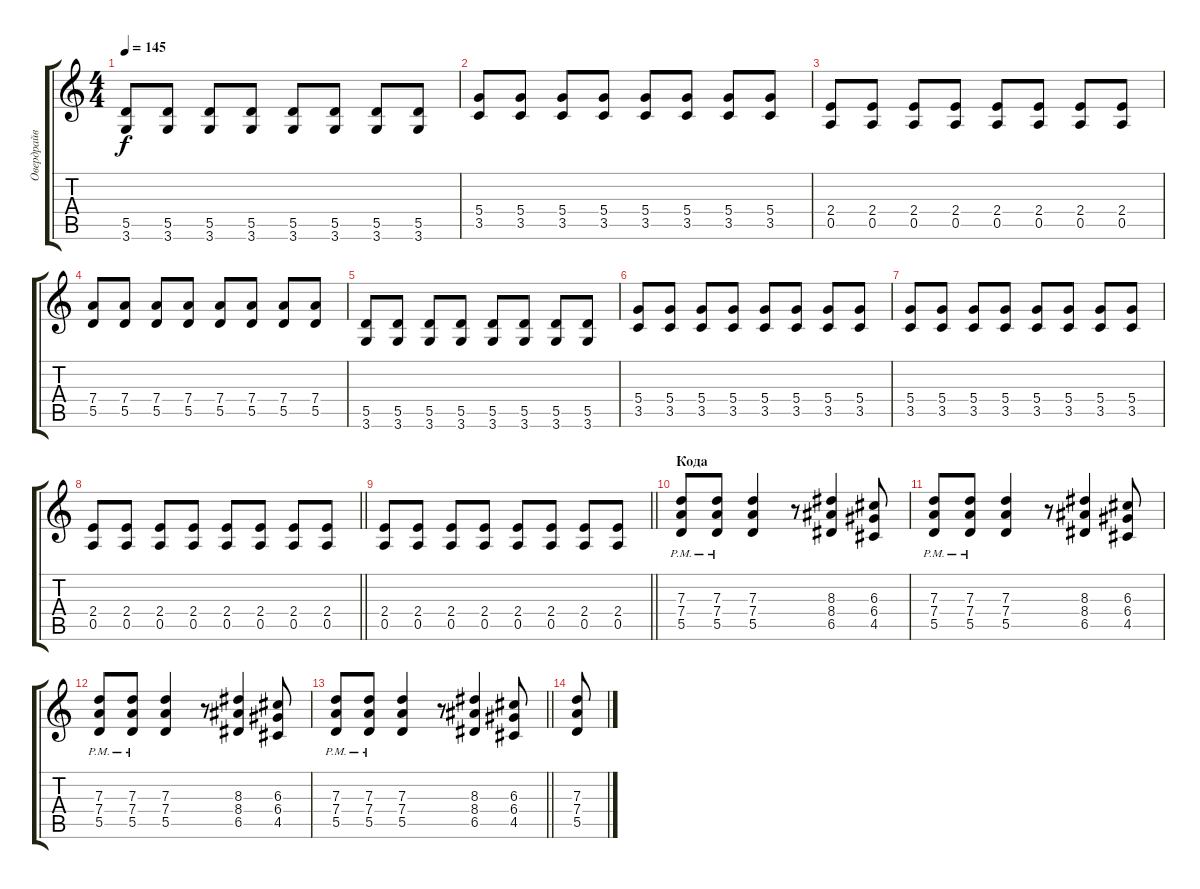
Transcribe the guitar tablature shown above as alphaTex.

\track ("Овердрайв" "Овердрайв") {instrument overdrivenguitar}
\staff {score tabs}
\tuning (E4 B3 G3 D3 A2 E2) {hide}
\ts (4 4)
\tempo 145
\clef g2
\ks c
(5.5 3.6).8{dy f} (5.5 3.6).8 (5.5 3.6).8 (5.5 3.6).8 (5.5 3.6).8 (5.5 3.6).8 (5.5 3.6).8 (5.5 3.6).8 |
(5.4 3.5).8 (5.4 3.5).8 (5.4 3.5).8 (5.4 3.5).8 (5.4 3.5).8 (5.4 3.5).8 (5.4 3.5).8 (5.4 3.5).8 |
(2.4 0.5).8 (2.4 0.5).8 (2.4 0.5).8 (2.4 0.5).8 (2.4 0.5).8 (2.4 0.5).8 (2.4 0.5).8 (2.4 0.5).8 |
(7.4 5.5).8 (7.4 5.5).8 (7.4 5.5).8 (7.4 5.5).8 (7.4 5.5).8 (7.4 5.5).8 (7.4 5.5).8 (7.4 5.5).8 |
(5.5 3.6).8 (5.5 3.6).8 (5.5 3.6).8 (5.5 3.6).8 (5.5 3.6).8 (5.5 3.6).8 (5.5 3.6).8 (5.5 3.6).8 |
(5.4 3.5).8 (5.4 3.5).8 (5.4 3.5).8 (5.4 3.5).8 (5.4 3.5).8 (5.4 3.5).8 (5.4 3.5).8 (5.4 3.5).8 |
(5.4 3.5).8 (5.4 3.5).8 (5.4 3.5).8 (5.4 3.5).8 (5.4 3.5).8 (5.4 3.5).8 (5.4 3.5).8 (5.4 3.5).8 |
\barLineRight lightlight
(2.4 0.5).8 (2.4 0.5).8 (2.4 0.5).8 (2.4 0.5).8 (2.4 0.5).8 (2.4 0.5).8 (2.4 0.5).8 (2.4 0.5).8 |
\barLineRight lightlight
(2.4 0.5).8 (2.4 0.5).8 (2.4 0.5).8 (2.4 0.5).8 (2.4 0.5).8 (2.4 0.5).8 (2.4 0.5).8 (2.4 0.5).8 |
\section ("" "Кода")
(7.3{pm} 7.4{pm} 5.5{pm}).8 (7.3{pm} 7.4{pm} 5.5{pm}).8 (7.3 7.4 5.5).4 r.8 (8.3 8.4 6.5).4 (6.3 6.4 4.5).8 |
(7.3{pm} 7.4{pm} 5.5{pm}).8 (7.3{pm} 7.4{pm} 5.5{pm}).8 (7.3 7.4 5.5).4 r.8 (8.3 8.4 6.5).4 (6.3 6.4 4.5).8 |
(7.3{pm} 7.4{pm} 5.5{pm}).8 (7.3{pm} 7.4{pm} 5.5{pm}).8 (7.3 7.4 5.5).4 r.8 (8.3 8.4 6.5).4 (6.3 6.4 4.5).8 |
\barLineRight lightlight
(7.3{pm} 7.4{pm} 5.5{pm}).8 (7.3{pm} 7.4{pm} 5.5{pm}).8 (7.3 7.4 5.5).4 r.8 (8.3 8.4 6.5).4 (6.3 6.4 4.5).8 |
(7.3 7.4 5.5).8
